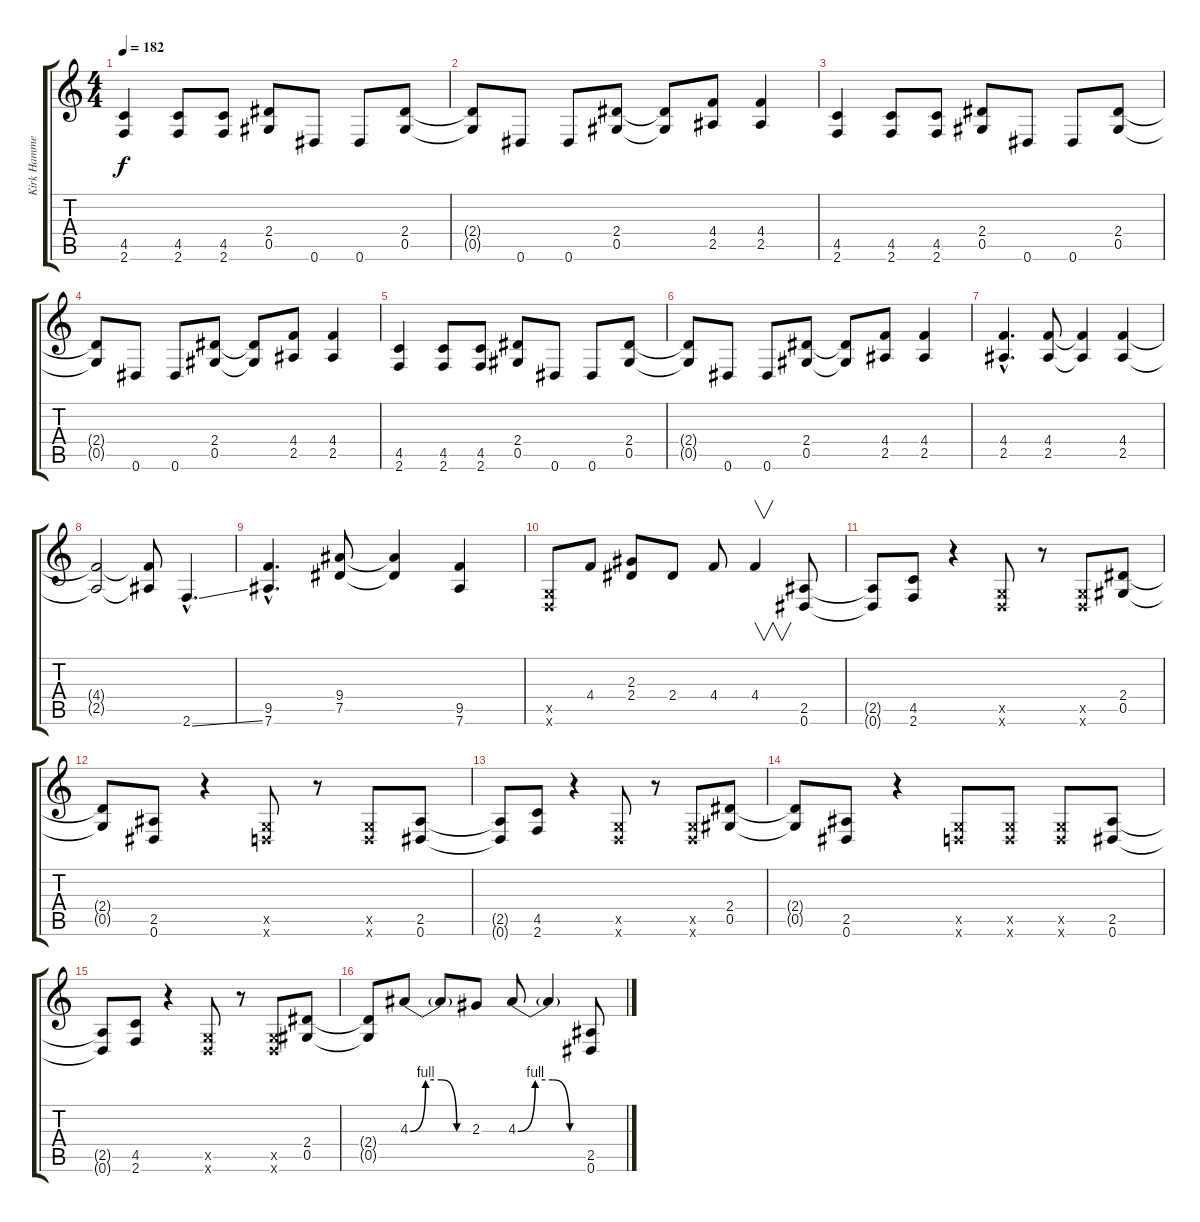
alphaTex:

\track ("Kirk Hammet (Ov. Gtr)" "Kirk Hamme") {instrument overdrivenguitar}
\staff {score tabs}
\tuning (Eb4 Bb3 Gb3 Db3 Ab2 Eb2) {hide}
\ts (4 4)
\tempo 182
\clef g2
\ks c
(4.5 2.6).4{dy f} (4.5 2.6).8 (4.5 2.6).8 (2.4 0.5).8 0.6.8 0.6.8 (2.4 0.5).8 |
(2.4{t} 0.5{t}).8 0.6.8 0.6.8 (2.4 0.5).8 (2.4{t} 0.5{t}).8 (4.4 2.5).8 (4.4 2.5).4 |
(4.5 2.6).4 (4.5 2.6).8 (4.5 2.6).8 (2.4 0.5).8 0.6.8 0.6.8 (2.4 0.5).8 |
(2.4{t} 0.5{t}).8 0.6.8 0.6.8 (2.4 0.5).8 (2.4{t} 0.5{t}).8 (4.4 2.5).8 (4.4 2.5).4 |
(4.5 2.6).4 (4.5 2.6).8 (4.5 2.6).8 (2.4 0.5).8 0.6.8 0.6.8 (2.4 0.5).8 |
(2.4{t} 0.5{t}).8 0.6.8 0.6.8 (2.4 0.5).8 (2.4{t} 0.5{t}).8 (4.4 2.5).8 (4.4 2.5).4 |
(4.4{hac} 2.5{hac}).4{d} (4.4 2.5).8 (4.4{t} 2.5{t}).4 (4.4 2.5).4 |
(4.4{t} 2.5{t}).2 (4.4{t} 2.5{t}).8 2.6{ss hac}.4{d} |
(9.5{hac} 7.6{hac}).4{d} (9.4 7.5).8 (9.4{t} 7.5{t}).4 (9.5 7.6).4 |
(-1.5{x} -1.6{x}).8 4.4.8 (2.3 2.4).8 2.4.8 4.4.8 4.4.4{v} (2.5 0.6).8 |
(2.5{t} 0.6{t}).8 (4.5 2.6).8 r.4 (-1.5{x} -1.6{x}).8 r.8 (-1.5{x} -1.6{x}).8 (2.4 0.5).8 |
(2.4{t} 0.5{t}).8 (2.5 0.6).8 r.4 (-1.5{x} -1.6{x}).8 r.8 (-1.5{x} -1.6{x}).8 (2.5 0.6).8 |
(2.5{t} 0.6{t}).8 (4.5 2.6).8 r.4 (-1.5{x} -1.6{x}).8 r.8 (-1.5{x} -1.6{x}).8 (2.4 0.5).8 |
(2.4{t} 0.5{t}).8 (2.5 0.6).8 r.4 (-1.5{x} -1.6{x}).8 (-1.5{x} -1.6{x}).8 (-1.5{x} -1.6{x}).8 (2.5 0.6).8 |
(2.5{t} 0.6{t}).8 (4.5 2.6).8 r.4 (-1.5{x} -1.6{x}).8 r.8 (-1.5{x} -1.6{x}).8 (2.4 0.5).8 |
(2.4{t} 0.5{t}).8 4.3{be (custom 0 0 15 4 30 4 45 0 60 0)}.8 4.3{t}.8 2.3.8 4.3{be (custom 0 0 15 4 30 4 45 0 60 0)}.8 4.3{t}.4 (2.5 0.6).8
